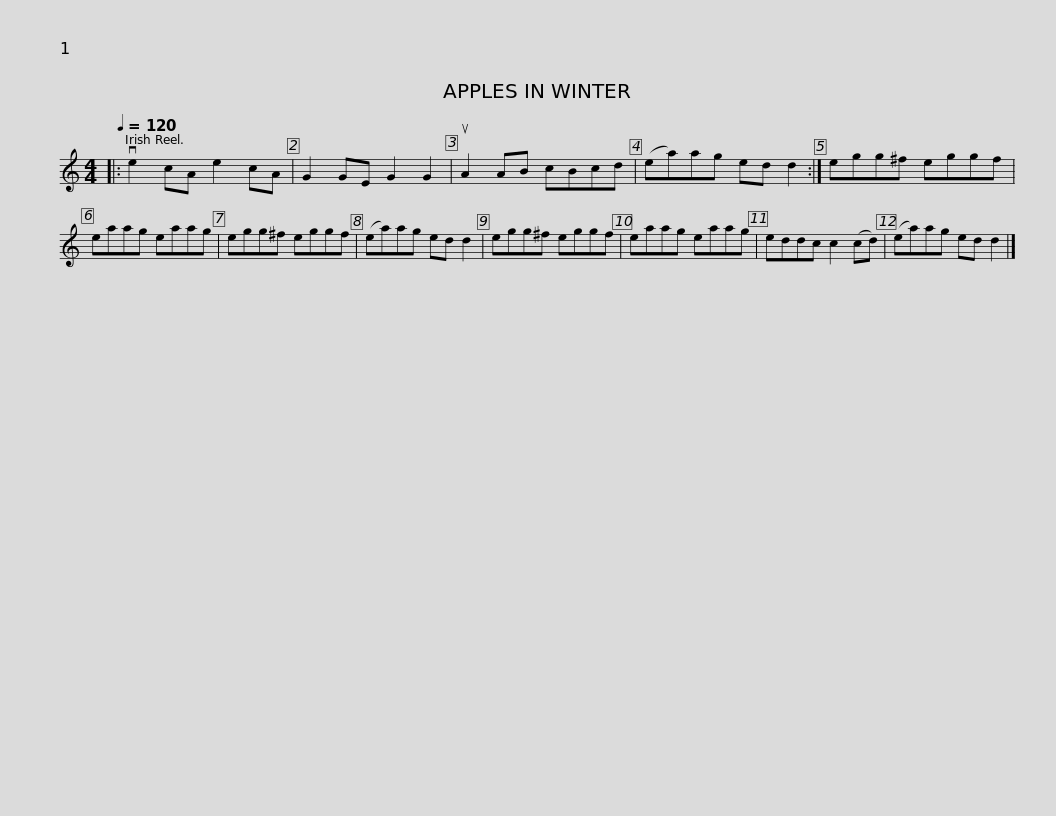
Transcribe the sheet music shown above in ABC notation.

X:1
L:1/8
Q:1/4=120
M:4/4
I:linebreak $
K:C
V:1 treble
V:1
|: ve2 cA e2 cA | G2 GE G2 G2 | uA2 AB cBcd | (ea)ag ed d2 :| egg^f eggf | %5
 eaag eaag |$ egg^f eggf | (ea)ag ed d2 | egg^f eggf | eaag eaag | %10
 eddc c2 (cd) |$ (ea)ag ed d2 |] %12
